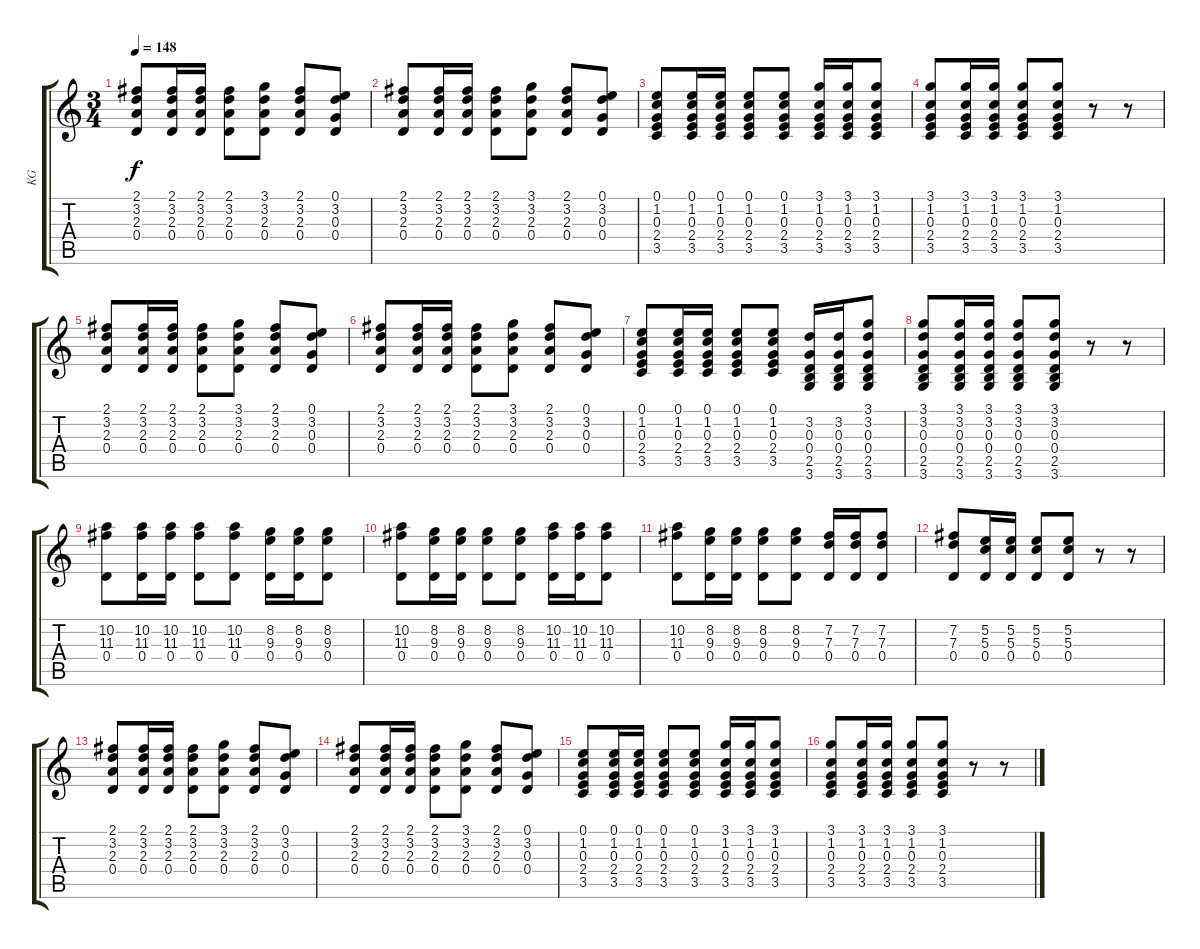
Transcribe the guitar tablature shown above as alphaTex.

\track ("KG" "KG") {instrument acousticguitarnylon}
\staff {score tabs}
\tuning (E4 B3 G3 D3 A2 E2) {hide}
\ts (3 4)
\tempo 148
\clef g2
\ks c
(2.1 3.2 2.3 0.4).8{dy f} (2.1 3.2 2.3 0.4).16 (2.1 3.2 2.3 0.4).16 (2.1 3.2 2.3 0.4).8 (3.1 3.2 2.3 0.4).8 (2.1 3.2 2.3 0.4).8 (0.1 3.2 0.3 0.4).8 |
(2.1 3.2 2.3 0.4).8 (2.1 3.2 2.3 0.4).16 (2.1 3.2 2.3 0.4).16 (2.1 3.2 2.3 0.4).8 (3.1 3.2 2.3 0.4).8 (2.1 3.2 2.3 0.4).8 (0.1 3.2 0.3 0.4).8 |
(0.1 1.2 0.3 2.4 3.5).8 (0.1 1.2 0.3 2.4 3.5).16 (0.1 1.2 0.3 2.4 3.5).16 (0.1 1.2 0.3 2.4 3.5).8 (0.1 1.2 0.3 2.4 3.5).8 (3.1 1.2 0.3 2.4 3.5).16 (3.1 1.2 0.3 2.4 3.5).16 (3.1 1.2 0.3 2.4 3.5).8 |
(3.1 1.2 0.3 2.4 3.5).8 (3.1 1.2 0.3 2.4 3.5).16 (3.1 1.2 0.3 2.4 3.5).16 (3.1 1.2 0.3 2.4 3.5).8 (3.1 1.2 0.3 2.4 3.5).8 r.8 r.8 |
(2.1 3.2 2.3 0.4).8 (2.1 3.2 2.3 0.4).16 (2.1 3.2 2.3 0.4).16 (2.1 3.2 2.3 0.4).8 (3.1 3.2 2.3 0.4).8 (2.1 3.2 2.3 0.4).8 (0.1 3.2 0.3 0.4).8 |
(2.1 3.2 2.3 0.4).8 (2.1 3.2 2.3 0.4).16 (2.1 3.2 2.3 0.4).16 (2.1 3.2 2.3 0.4).8 (3.1 3.2 2.3 0.4).8 (2.1 3.2 2.3 0.4).8 (0.1 3.2 0.3 0.4).8 |
(0.1 1.2 0.3 2.4 3.5).8 (0.1 1.2 0.3 2.4 3.5).16 (0.1 1.2 0.3 2.4 3.5).16 (0.1 1.2 0.3 2.4 3.5).8 (0.1 1.2 0.3 2.4 3.5).8 (3.2 0.3 0.4 2.5 3.6).16 (3.2 0.3 0.4 2.5 3.6).16 (3.1 3.2 0.3 0.4 2.5 3.6).8 |
(3.1 3.2 0.3 0.4 2.5 3.6).8 (3.1 3.2 0.3 0.4 2.5 3.6).16 (3.1 3.2 0.3 0.4 2.5 3.6).16 (3.1 3.2 0.3 0.4 2.5 3.6).8 (3.1 3.2 0.3 0.4 2.5 3.6).8 r.8 r.8 |
(10.2 11.3 0.4).8 (10.2 11.3 0.4).16 (10.2 11.3 0.4).16 (10.2 11.3 0.4).8 (10.2 11.3 0.4).8 (8.2 9.3 0.4).16 (8.2 9.3 0.4).16 (8.2 9.3 0.4).8 |
(10.2 11.3 0.4).8 (8.2 9.3 0.4).16 (8.2 9.3 0.4).16 (8.2 9.3 0.4).8 (8.2 9.3 0.4).8 (10.2 11.3 0.4).16 (10.2 11.3 0.4).16 (10.2 11.3 0.4).8 |
(10.2 11.3 0.4).8 (8.2 9.3 0.4).16 (8.2 9.3 0.4).16 (8.2 9.3 0.4).8 (8.2 9.3 0.4).8 (7.2 7.3 0.4).16 (7.2 7.3 0.4).16 (7.2 7.3 0.4).8 |
(7.2 7.3 0.4).8 (5.2 5.3 0.4).16 (5.2 5.3 0.4).16 (5.2 5.3 0.4).8 (5.2 5.3 0.4).8 r.8 r.8 |
(2.1 3.2 2.3 0.4).8 (2.1 3.2 2.3 0.4).16 (2.1 3.2 2.3 0.4).16 (2.1 3.2 2.3 0.4).8 (3.1 3.2 2.3 0.4).8 (2.1 3.2 2.3 0.4).8 (0.1 3.2 0.3 0.4).8 |
(2.1 3.2 2.3 0.4).8 (2.1 3.2 2.3 0.4).16 (2.1 3.2 2.3 0.4).16 (2.1 3.2 2.3 0.4).8 (3.1 3.2 2.3 0.4).8 (2.1 3.2 2.3 0.4).8 (0.1 3.2 0.3 0.4).8 |
(0.1 1.2 0.3 2.4 3.5).8 (0.1 1.2 0.3 2.4 3.5).16 (0.1 1.2 0.3 2.4 3.5).16 (0.1 1.2 0.3 2.4 3.5).8 (0.1 1.2 0.3 2.4 3.5).8 (3.1 1.2 0.3 2.4 3.5).16 (3.1 1.2 0.3 2.4 3.5).16 (3.1 1.2 0.3 2.4 3.5).8 |
(3.1 1.2 0.3 2.4 3.5).8 (3.1 1.2 0.3 2.4 3.5).16 (3.1 1.2 0.3 2.4 3.5).16 (3.1 1.2 0.3 2.4 3.5).8 (3.1 1.2 0.3 2.4 3.5).8 r.8 r.8
